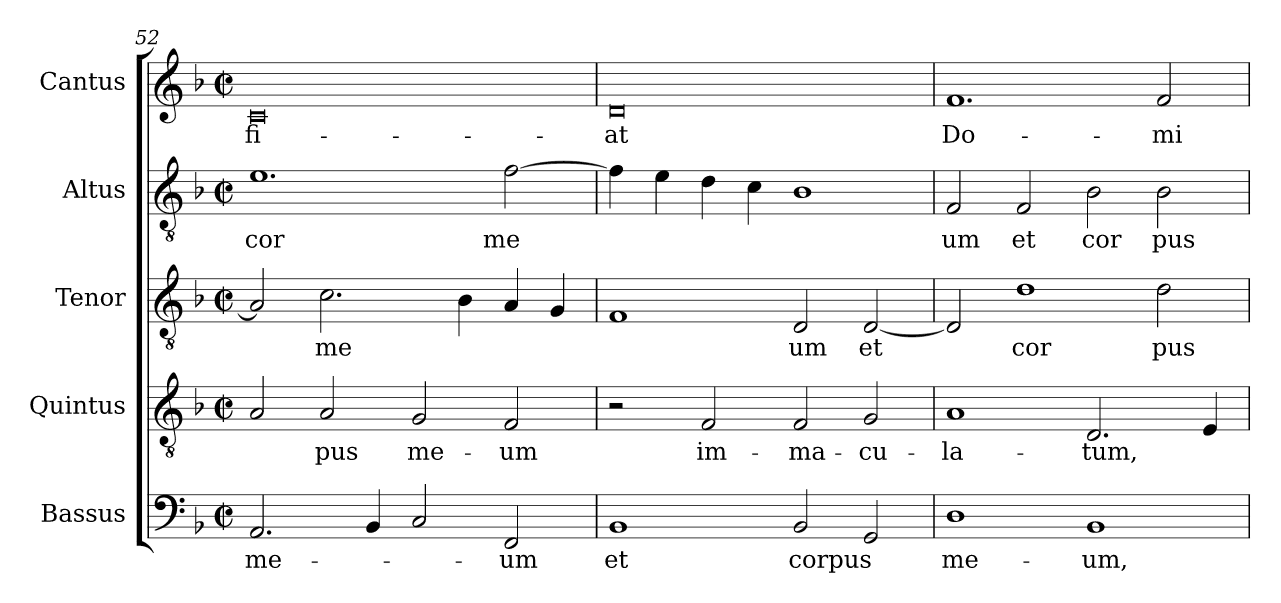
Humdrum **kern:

**kern	**text	**kern	**text	**kern	**text	**kern	**text	**kern	**text
*part5	*part5	*part4	*part4	*part3	*part3	*part2	*part2	*part1	*part1
*staff5	*staff5	*staff4	*staff4	*staff3	*staff3	*staff2	*staff2	*staff1	*staff1
*I"Bassus	*	*I"Quintus	*	*I"Tenor	*	*I"Altus	*	*I"Cantus	*
*clefF4	*	*clefGv2	*	*clefGv2	*	*clefGv2	*	*clefG2	*
*k[b-]	*	*k[b-]	*	*k[b-]	*	*k[b-]	*	*k[b-]	*
*F:	*	*F:	*	*F:	*	*F:	*	*F:	*
*M2/2	*	*M2/2	*	*M2/2	*	*M2/2	*	*M2/2	*
*met(c|)	*	*met(c|)	*	*met(c|)	*	*met(c|)	*	*met(c|)	*
=52	=52	=52	=52	=52	=52	=52	=52	=52	=52
!	!LO:LY:b	!	!	!	!	!	!LO:LY:b:cj	!	!LO:LY:b:cj
2.AA/	me-	2A/	.	2A/]	.	1.e	cor	0c	fi-
!	!	!	!LO:LY:b:cj	!	!LO:LY:b	!	!	!	!
.	.	2A/	-pus	2.c\	me	.	.	.	.
4BB-/	.	.	.	.	.	.	.	.	.
!	!	!	!LO:LY:b:cj	!	!	!	!	!	!
2C/	.	2G/	me-	.	.	.	.	.	.
.	.	.	.	4B-\	.	.	.	.	.
!	!LO:LY:b:cj	!	!LO:LY:b:cj	!	!	!	!LO:LY:b	!	!
2FF/	-um	2F/	-um	4A/	.	[>2f\	me	.	.
.	.	.	.	4G/	.	.	.	.	.
=53	=53	=53	=53	=53	=53	=53	=53	=53	=53
!	!LO:LY:b:cj	!	!	!	!	!	!	!	!LO:LY:b:cj
1BB-	et	2r	.	1F	.	4f\]	.	0d	-at
.	.	.	.	.	.	4e\	.	.	.
!	!	!	!LO:LY:b:cj	!	!	!	!	!	!
.	.	2F/	im-	.	.	4d\	.	.	.
.	.	.	.	.	.	4c\	.	.	.
!	!LO:LY:b	!	!LO:LY:b:cj	!	!LO:LY:b:cj	!	!	!	!
2BB-/	corpus	2F/	-ma-	2D/	um	1B-	.	.	.
!	!	!	!LO:LY:b:cj	!	!LO:LY:b:cj	!	!	!	!
2GG/	.	2G/	-cu-	[<2D/	et	.	.	.	.
=54	=54	=54	=54	=54	=54	=54	=54	=54	=54
!	!LO:LY:b:cj	!	!LO:LY:b:cj	!	!	!	!LO:LY:b:cj	!	!LO:LY:b:cj
1D	me-	1A	-la-	2D/]	.	2F/	um	1.f	Do-
!	!	!	!	!	!LO:LY:b:cj	!	!LO:LY:b:cj	!	!
.	.	.	.	1d	cor	2F/	et	.	.
!	!LO:LY:b:cj	!	!LO:LY:b	!	!	!	!LO:LY:b:cj	!	!
1BB-	-um,	2.D/	-tum,	.	.	2B-\	cor	.	.
!	!	!	!	!	!LO:LY:b:cj	!	!LO:LY:b:cj	!	!LO:LY:b:cj
.	.	.	.	2d\	pus	2B-\	pus	2f/	-mi-
.	.	4E/	.	.	.	.	.	.	.
=	=	=	=	=	=	=	=	=	=
*-	*-	*-	*-	*-	*-	*-	*-	*-	*-
